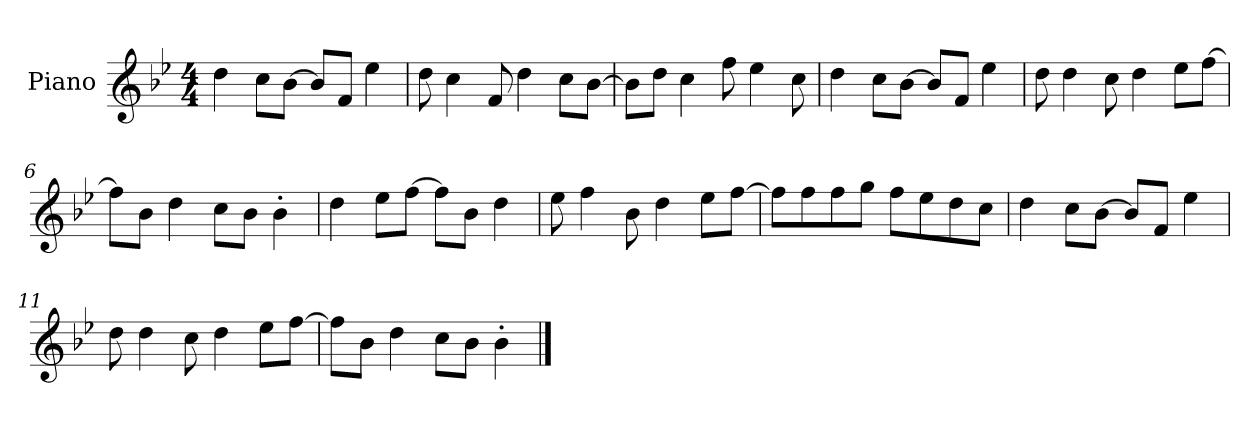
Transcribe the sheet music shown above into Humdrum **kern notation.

**kern
*part1
*staff1
*I"Piano
*I'P-no
*clefG2
*k[b-e-]
*M4/4
*MM90
=1
4dd\
8cc\L
[8b-\J
8b-/L]
8f/J
4ee-\
=2
8dd\
4cc\
8f/
4dd\
8cc\L
[8b-\J
=3
8b-\L]
8dd\J
4cc\
8ff\
4ee-\
8cc\
=4
4dd\
8cc\L
[8b-\J
8b-/L]
8f/J
4ee-\
=5
8dd\
4dd\
8cc\
4dd\
8ee-\L
[8ff\J
=6
8ff\L]
8b-\J
4dd\
8cc\L
8b-\J
4b-'\
!!LO:LB:g=z
=7
4dd\
8ee-\L
[8ff\J
8ff\L]
8b-\J
4dd\
=8
8ee-\
4ff\
8b-\
4dd\
8ee-\L
[8ff\J
=9
8ff\L]
8ff\
8ff\
8gg\J
8ff\L
8ee-\
8dd\
8cc\J
=10
4dd\
8cc\L
[8b-\J
8b-/L]
8f/J
4ee-\
=11
8dd\
4dd\
8cc\
4dd\
8ee-\L
[8ff\J
=12
8ff\L]
8b-\J
4dd\
8cc\L
8b-\J
4b-'\
==
*-
